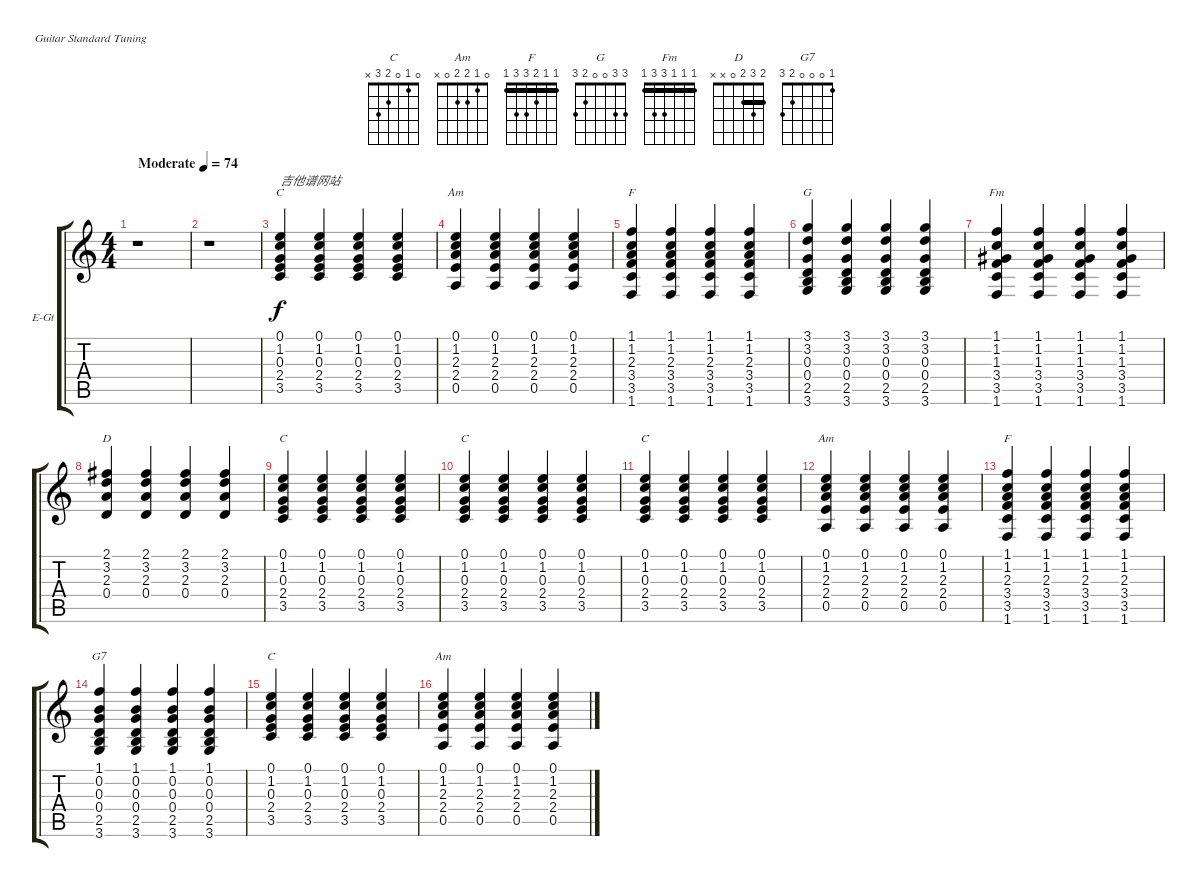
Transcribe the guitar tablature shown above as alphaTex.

\bracketExtendMode groupsimilarinstruments
\firstSystemTrackNameOrientation horizontal
\otherSystemsTrackNameOrientation horizontal
\track ("Guitar 1" "E-Gt") {instrument electricguitarjazz}
\staff {score tabs}
\tuning (E4 B3 G3 D3 A2 E2)
\chord ("C" 0 1 0 2 3 x) {showfingering false}
\chord ("Am" 0 1 2 2 0 x) {showfingering false}
\chord ("F" 1 1 2 3 3 1) {showfingering false barre (1 1)}
\chord ("G" 3 3 0 0 2 3) {showfingering false}
\chord ("Fm" 1 1 1 3 3 1) {showfingering false barre (1 1 1)}
\chord ("D" 2 3 2 0 x x) {showfingering false barre 2}
\chord ("G7" 1 0 0 0 2 3) {showfingering false}
\ts (4 4)
\beaming (8 2 2 2 2)
\tempo (74 "Moderate")
\clef g2
\ks c
r.1{dy f instrument electricguitarjazz} |
r.1 |
(0.1 1.2 0.3 2.4 3.5).4{ch "C" txt "吉他谱网站"} (0.1 1.2 0.3 2.4 3.5).4 (0.1 1.2 0.3 2.4 3.5).4 (0.1 1.2 0.3 2.4 3.5).4 |
(0.1 1.2 2.3 2.4 0.5).4{ch "Am"} (0.1 1.2 2.3 2.4 0.5).4 (0.1 1.2 2.3 2.4 0.5).4 (0.1 1.2 2.3 2.4 0.5).4 |
(1.1 1.2 2.3 3.4 3.5 1.6).4{ch "F"} (1.1 1.2 2.3 3.4 3.5 1.6).4 (1.1 1.2 2.3 3.4 3.5 1.6).4 (1.1 1.2 2.3 3.4 3.5 1.6).4 |
(3.1 3.2 0.3 0.4 2.5 3.6).4{ch "G"} (3.1 3.2 0.3 0.4 2.5 3.6).4 (3.1 3.2 0.3 0.4 2.5 3.6).4 (3.1 3.2 0.3 0.4 2.5 3.6).4 |
(1.1 1.2 1.3 3.4 3.5 1.6).4{ch "Fm"} (1.1 1.2 1.3 3.4 3.5 1.6).4 (1.1 1.2 1.3 3.4 3.5 1.6).4 (1.1 1.2 1.3 3.4 3.5 1.6).4 |
(2.1 3.2 2.3 0.4).4{ch "D"} (2.1 3.2 2.3 0.4).4 (2.1 3.2 2.3 0.4).4 (2.1 3.2 2.3 0.4).4 |
(0.1 1.2 0.3 2.4 3.5).4{ch "C"} (0.1 1.2 0.3 2.4 3.5).4 (0.1 1.2 0.3 2.4 3.5).4 (0.1 1.2 0.3 2.4 3.5).4 |
(0.1 1.2 0.3 2.4 3.5).4{ch "C"} (0.1 1.2 0.3 2.4 3.5).4 (0.1 1.2 0.3 2.4 3.5).4 (0.1 1.2 0.3 2.4 3.5).4 |
(0.1 1.2 0.3 2.4 3.5).4{ch "C"} (0.1 1.2 0.3 2.4 3.5).4 (0.1 1.2 0.3 2.4 3.5).4 (0.1 1.2 0.3 2.4 3.5).4 |
(0.1 1.2 2.3 2.4 0.5).4{ch "Am"} (0.1 1.2 2.3 2.4 0.5).4 (0.1 1.2 2.3 2.4 0.5).4 (0.1 1.2 2.3 2.4 0.5).4 |
(1.1 1.2 2.3 3.4 3.5 1.6).4{ch "F"} (1.1 1.2 2.3 3.4 3.5 1.6).4 (1.1 1.2 2.3 3.4 3.5 1.6).4 (1.1 1.2 2.3 3.4 3.5 1.6).4 |
(1.1 0.2 0.3 0.4 2.5 3.6).4{ch "G7"} (1.1 0.2 0.3 0.4 2.5 3.6).4 (1.1 0.2 0.3 0.4 2.5 3.6).4 (1.1 0.2 0.3 0.4 2.5 3.6).4 |
(0.1 1.2 0.3 2.4 3.5).4{ch "C"} (0.1 1.2 0.3 2.4 3.5).4 (0.1 1.2 0.3 2.4 3.5).4 (0.1 1.2 0.3 2.4 3.5).4 |
(0.1 1.2 2.3 2.4 0.5).4{ch "Am"} (0.1 1.2 2.3 2.4 0.5).4 (0.1 1.2 2.3 2.4 0.5).4 (0.1 1.2 2.3 2.4 0.5).4
